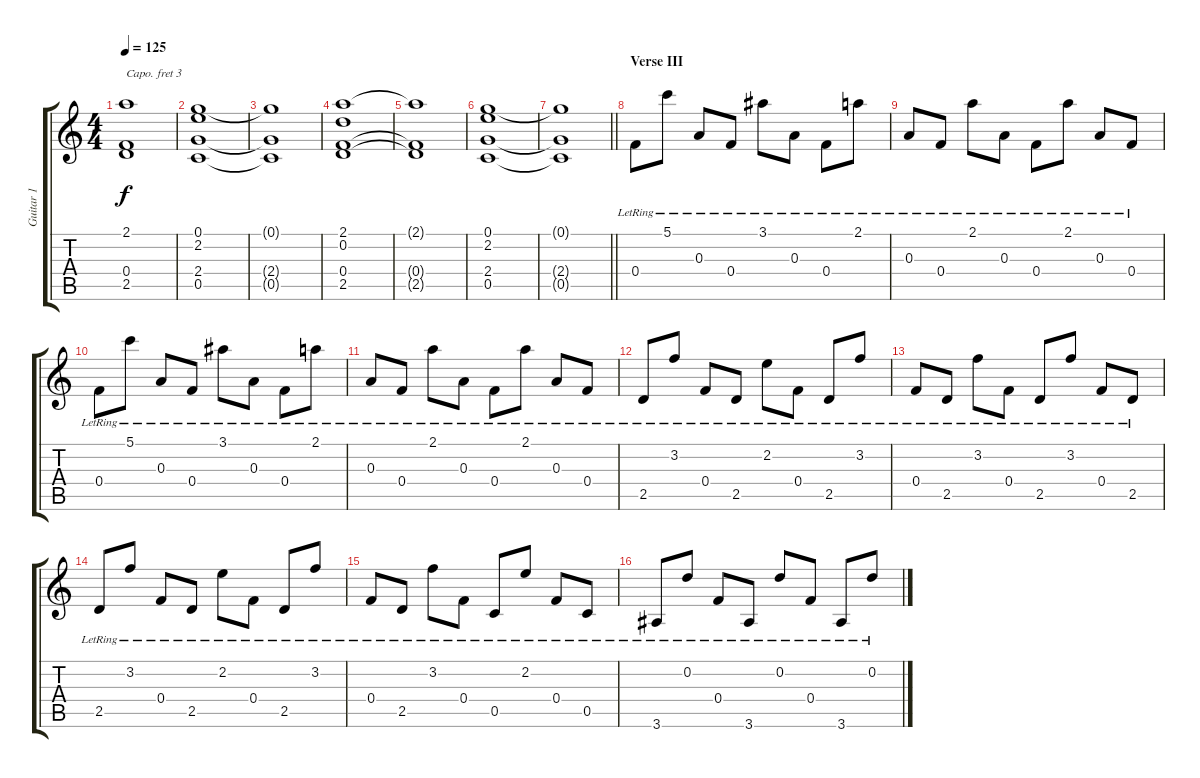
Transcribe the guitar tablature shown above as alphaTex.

\track ("Guitar 1" "Guitar 1") {instrument acousticguitarsteel}
\staff {score tabs}
\capo 3
\tuning (E4 B3 Gb3 D3 A2 E2) {hide}
\ts (4 4)
\tempo 125
\clef g2
\ks c
(2.1{t} 0.4{t} 2.5{t}).1{dy f} |
(0.1 2.2 2.4 0.5).1 |
(0.1{t} 2.4{t} 0.5{t}).1 |
(2.1 0.2 0.4 2.5).1 |
(2.1{t} 0.4{t} 2.5{t}).1 |
(0.1 2.2 2.4 0.5).1 |
\barLineRight lightlight
(0.1{t} 2.4{t} 0.5{t}).1 |
\section ("" "Verse III")
0.4{lr}.8 5.1{lr}.8 0.3{lr}.8 0.4{lr}.8 3.1{lr}.8 0.3{lr}.8 0.4{lr}.8 2.1{lr}.8 |
0.3{lr}.8 0.4{lr}.8 2.1{lr}.8 0.3{lr}.8 0.4{lr}.8 2.1{lr}.8 0.3{lr}.8 0.4{lr}.8 |
0.4{lr}.8 5.1{lr}.8 0.3{lr}.8 0.4{lr}.8 3.1{lr}.8 0.3{lr}.8 0.4{lr}.8 2.1{lr}.8 |
0.3{lr}.8 0.4{lr}.8 2.1{lr}.8 0.3{lr}.8 0.4{lr}.8 2.1{lr}.8 0.3{lr}.8 0.4{lr}.8 |
2.5{lr}.8 3.2{lr}.8 0.4{lr}.8 2.5{lr}.8 2.2{lr}.8 0.4{lr}.8 2.5{lr}.8 3.2{lr}.8 |
0.4{lr}.8 2.5{lr}.8 3.2{lr}.8 0.4{lr}.8 2.5{lr}.8 3.2{lr}.8 0.4{lr}.8 2.5{lr}.8 |
2.5{lr}.8 3.2{lr}.8 0.4{lr}.8 2.5{lr}.8 2.2{lr}.8 0.4{lr}.8 2.5{lr}.8 3.2{lr}.8 |
0.4{lr}.8 2.5{lr}.8 3.2{lr}.8 0.4{lr}.8 0.5{lr}.8 2.2{lr}.8 0.4{lr}.8 0.5{lr}.8 |
3.6{lr}.8 0.2{lr}.8 0.4{lr}.8 3.6{lr}.8 0.2{lr}.8 0.4{lr}.8 3.6{lr}.8 0.2{lr}.8
